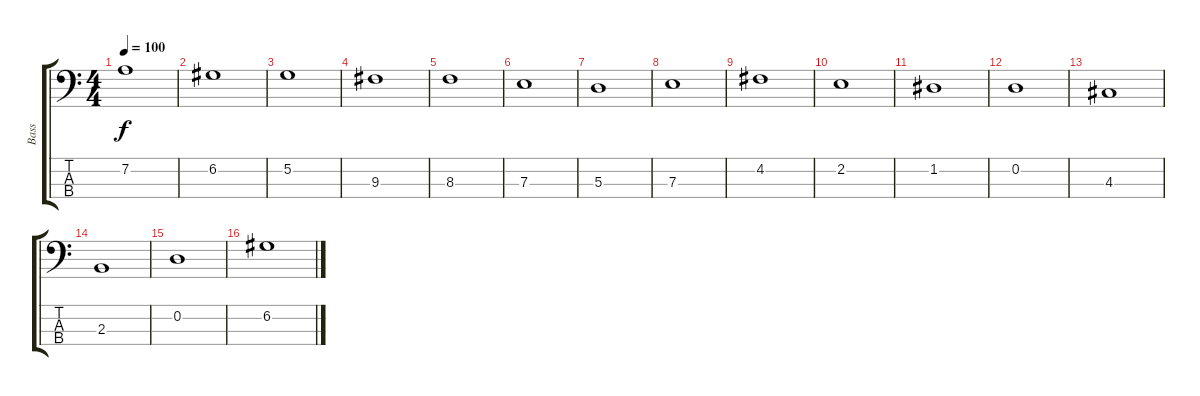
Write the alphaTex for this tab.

\track ("Bass" "Bass") {instrument acousticbass}
\staff {score tabs}
\tuning (G2 D2 A1 E1) {hide}
\ts (4 4)
\tempo 100
\clef f4
\ks c
7.2.1{dy f} |
6.2.1 |
5.2.1 |
9.3.1 |
8.3.1 |
7.3.1 |
5.3.1 |
7.3.1 |
4.2.1 |
2.2.1 |
1.2.1 |
0.2.1 |
4.3.1 |
2.3.1 |
0.2.1 |
6.2.1
